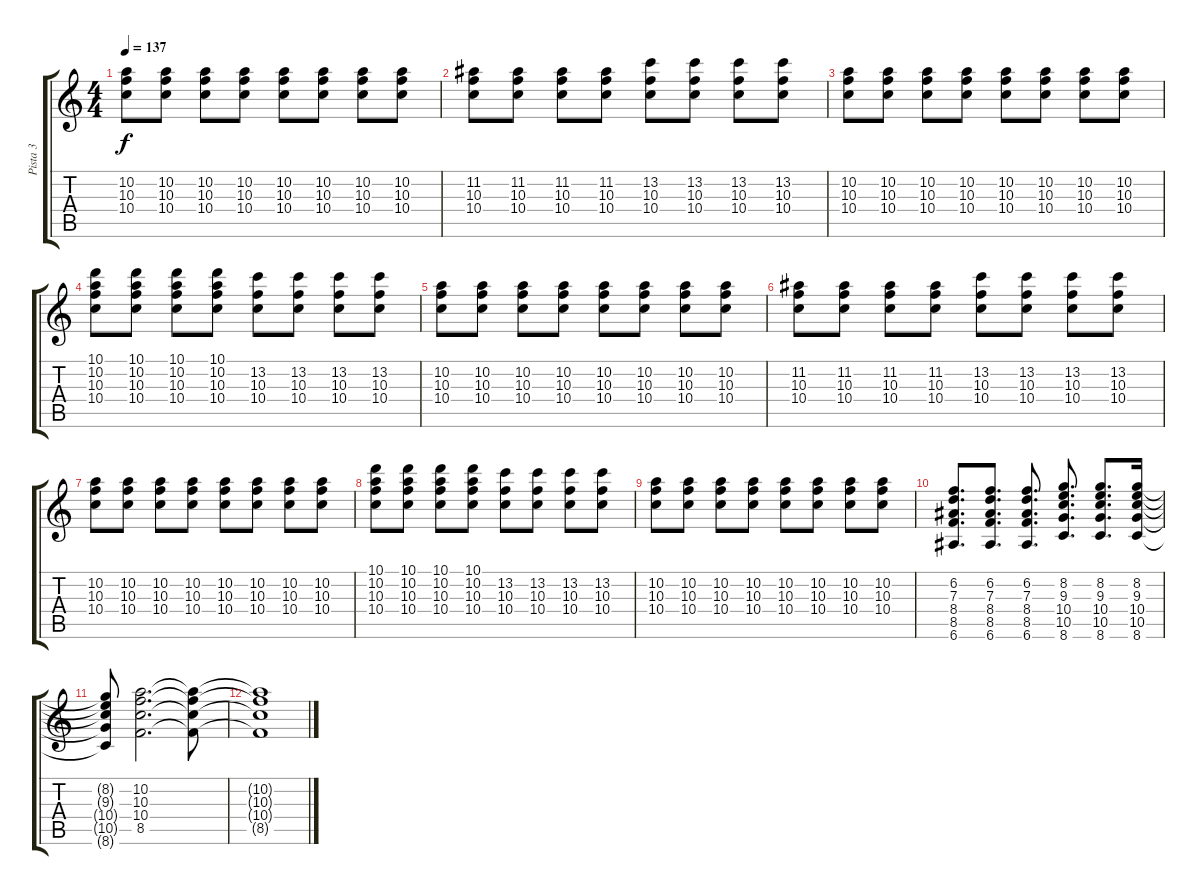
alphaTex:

\track ("Pista 3" "Pista 3") {instrument overdrivenguitar}
\staff {score tabs}
\tuning (E4 B3 G3 D3 A2 E2) {hide}
\ts (4 4)
\tempo 137
\clef g2
\ks c
(10.2 10.3 10.4).8{dy f} (10.2 10.3 10.4).8 (10.2 10.3 10.4).8 (10.2 10.3 10.4).8 (10.2 10.3 10.4).8 (10.2 10.3 10.4).8 (10.2 10.3 10.4).8 (10.2 10.3 10.4).8 |
(11.2 10.3 10.4).8 (11.2 10.3 10.4).8 (11.2 10.3 10.4).8 (11.2 10.3 10.4).8 (13.2 10.3 10.4).8 (13.2 10.3 10.4).8 (13.2 10.3 10.4).8 (13.2 10.3 10.4).8 |
(10.2 10.3 10.4).8 (10.2 10.3 10.4).8 (10.2 10.3 10.4).8 (10.2 10.3 10.4).8 (10.2 10.3 10.4).8 (10.2 10.3 10.4).8 (10.2 10.3 10.4).8 (10.2 10.3 10.4).8 |
(10.1 10.2 10.3 10.4).8 (10.1 10.2 10.3 10.4).8 (10.1 10.2 10.3 10.4).8 (10.1 10.2 10.3 10.4).8 (13.2 10.3 10.4).8 (13.2 10.3 10.4).8 (13.2 10.3 10.4).8 (13.2 10.3 10.4).8 |
(10.2 10.3 10.4).8 (10.2 10.3 10.4).8 (10.2 10.3 10.4).8 (10.2 10.3 10.4).8 (10.2 10.3 10.4).8 (10.2 10.3 10.4).8 (10.2 10.3 10.4).8 (10.2 10.3 10.4).8 |
(11.2 10.3 10.4).8 (11.2 10.3 10.4).8 (11.2 10.3 10.4).8 (11.2 10.3 10.4).8 (13.2 10.3 10.4).8 (13.2 10.3 10.4).8 (13.2 10.3 10.4).8 (13.2 10.3 10.4).8 |
(10.2 10.3 10.4).8 (10.2 10.3 10.4).8 (10.2 10.3 10.4).8 (10.2 10.3 10.4).8 (10.2 10.3 10.4).8 (10.2 10.3 10.4).8 (10.2 10.3 10.4).8 (10.2 10.3 10.4).8 |
(10.1 10.2 10.3 10.4).8 (10.1 10.2 10.3 10.4).8 (10.1 10.2 10.3 10.4).8 (10.1 10.2 10.3 10.4).8 (13.2 10.3 10.4).8 (13.2 10.3 10.4).8 (13.2 10.3 10.4).8 (13.2 10.3 10.4).8 |
(10.2 10.3 10.4).8 (10.2 10.3 10.4).8 (10.2 10.3 10.4).8 (10.2 10.3 10.4).8 (10.2 10.3 10.4).8 (10.2 10.3 10.4).8 (10.2 10.3 10.4).8 (10.2 10.3 10.4).8 |
(6.2 7.3 8.4 8.5 6.6).8{d} (6.2 7.3 8.4 8.5 6.6).8{d} (6.2 7.3 8.4 8.5 6.6).8{d} (8.2 9.3 10.4 10.5 8.6).8{d} (8.2 9.3 10.4 10.5 8.6).8{d} (8.2 9.3 10.4 10.5 8.6).16 |
(8.2{t} 9.3{t} 10.4{t} 10.5{t} 8.6{t}).8 (10.2 10.3 10.4 8.5).2{d} (10.2{t} 10.3{t} 10.4{t} 8.5{t}).8 |
(10.2{t} 10.3{t} 10.4{t} 8.5{t}).1
